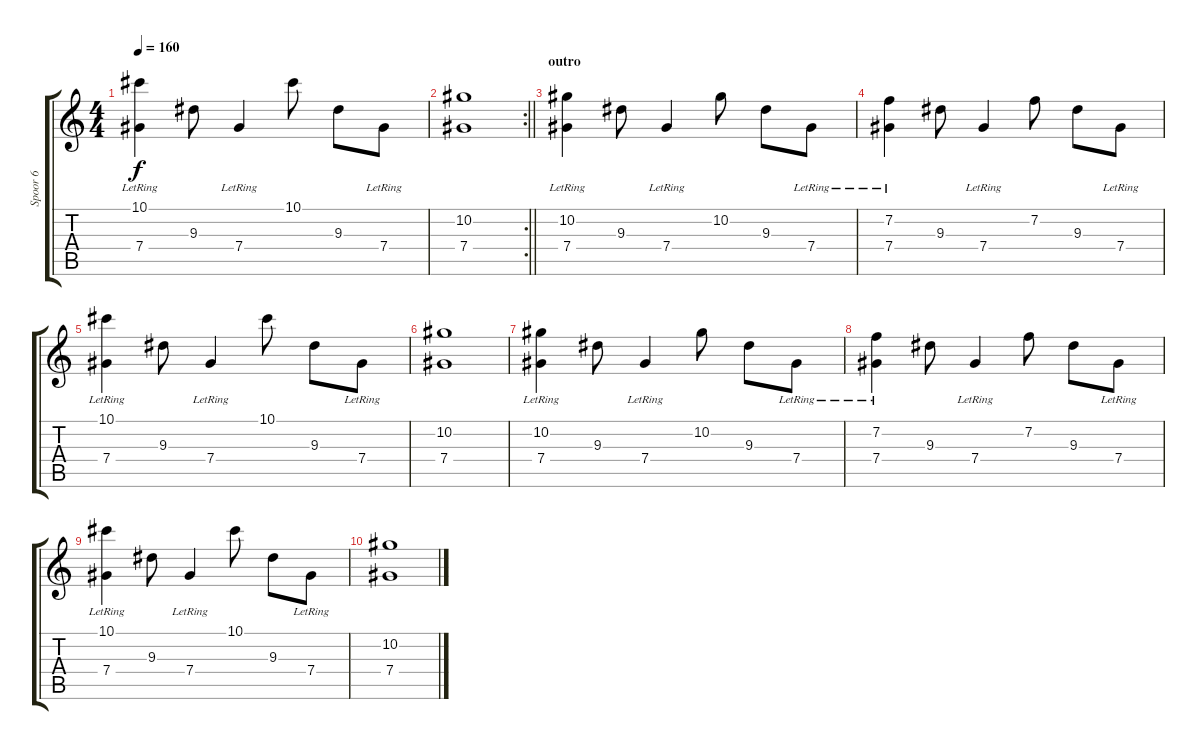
\track ("Spoor 6" "Spoor 6") {instrument acousticguitarsteel}
\staff {score tabs}
\tuning (Eb4 Bb3 Gb3 Db3 Ab2 Eb2) {hide}
\ts (4 4)
\tempo 160
\clef g2
\ks c
(10.1 7.4{lr}).4{dy f} 9.3.8 7.4{lr}.4 10.1.8 9.3.8 7.4{lr}.8 |
\rc 2
\barLineRight lightlight
(10.2 7.4).1 |
\section ("" "outro")
(10.2 7.4{lr}).4 9.3.8 7.4{lr}.4 10.2.8 9.3.8 7.4{lr}.8 |
(7.2 7.4{lr}).4 9.3.8 7.4{lr}.4 7.2.8 9.3.8 7.4{lr}.8 |
(10.1 7.4{lr}).4 9.3.8 7.4{lr}.4 10.1.8 9.3.8 7.4{lr}.8 |
(10.2 7.4).1 |
(10.2 7.4{lr}).4 9.3.8 7.4{lr}.4 10.2.8 9.3.8 7.4{lr}.8 |
(7.2 7.4{lr}).4 9.3.8 7.4{lr}.4 7.2.8 9.3.8 7.4{lr}.8 |
(10.1 7.4{lr}).4 9.3.8 7.4{lr}.4 10.1.8 9.3.8 7.4{lr}.8 |
(10.2 7.4).1
